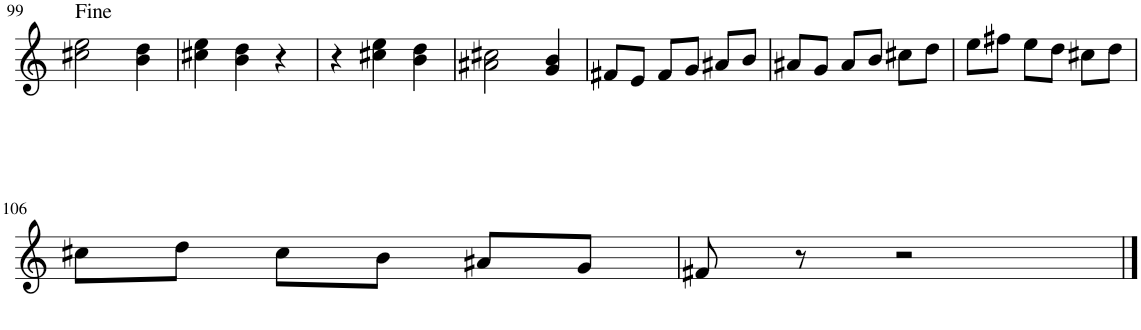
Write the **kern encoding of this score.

**kern
*part1
*staff1
*I"Bb Trumpet
*I'Tpt
!!LO:PB:g=z
*clefG2
*Trd1c2
*k[]
*M3/4
=99
2cc#X\ 2ee\
4b\ 4dd\
=100
4cc#X\ 4ee\
4b\ 4dd\
4r
=101
4r
4cc#X\ 4ee\
4b\ 4dd\
=102
2a#X\ 2cc#X\
4g/ 4b/
=103
8f#X/L
8e/J
8f#/L
8g/J
8a#X/L
8b/J
=104
8a#X/L
8g/J
8a#/L
8b/J
8cc#X\L
8dd\J
=105
8ee\L
8ff#X\J
8ee\L
8dd\J
8cc#X\L
8dd\J
!!LO:LB:g=z
=106
8cc#X\L
8dd\J
8cc#\L
8b\J
8a#X/L
8g/J
=107
8f#X/
8r
2r
==
*-
